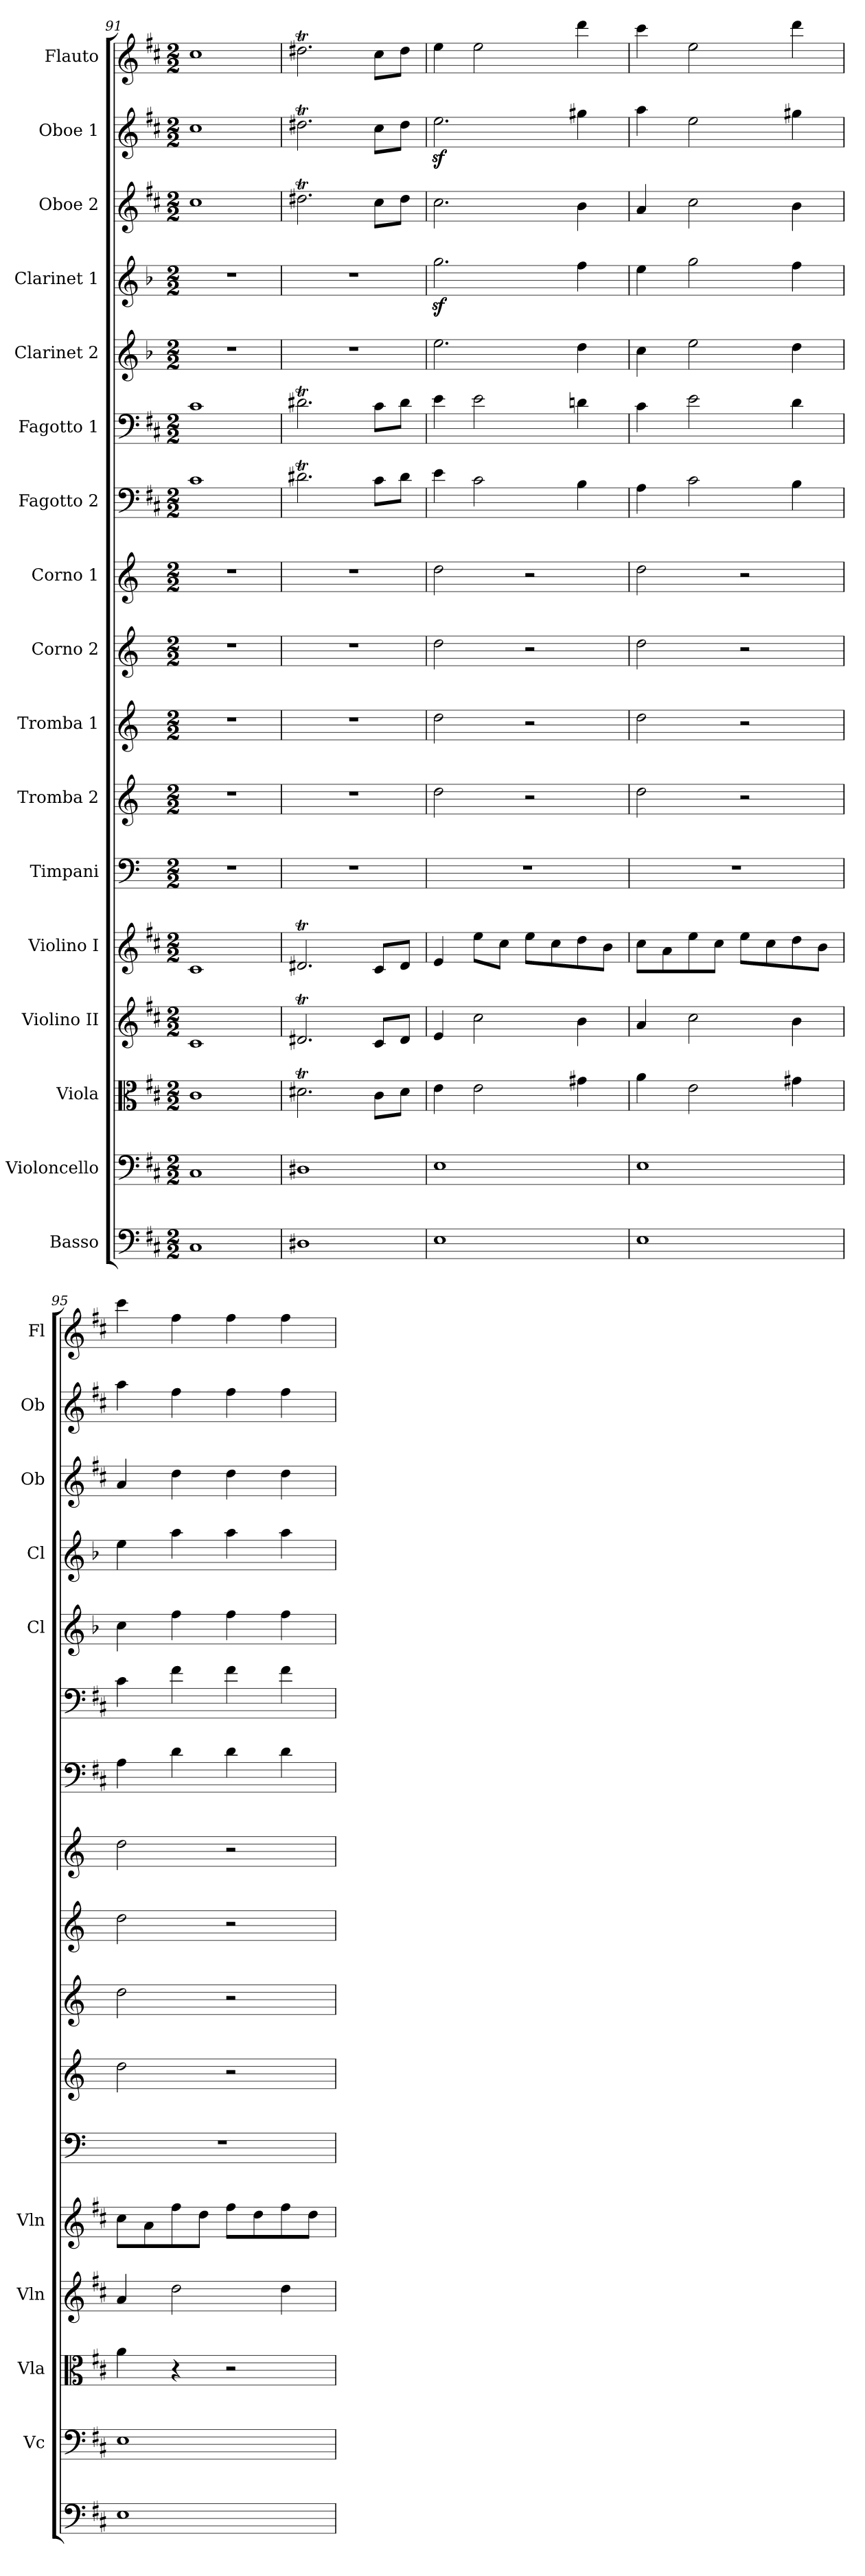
**kern	**kern	**kern	**kern	**kern	**kern	**kern	**kern	**kern	**kern	**kern	**kern	**kern	**kern	**kern	**kern	**kern
*part17	*part16	*part15	*part14	*part13	*part12	*part11	*part10	*part9	*part8	*part7	*part6	*part5	*part4	*part3	*part2	*part1
*staff17	*staff16	*staff15	*staff14	*staff13	*staff12	*staff11	*staff10	*staff9	*staff8	*staff7	*staff6	*staff5	*staff4	*staff3	*staff2	*staff1
*I"Basso	*I"Violoncello	*I"Viola	*I"Violino II	*I"Violino I	*I"Timpani	*I"Tromba 2	*I"Tromba 1	*I"Corno 2	*I"Corno 1	*I"Fagotto 2	*I"Fagotto 1	*I"Clarinet 2	*I"Clarinet 1	*I"Oboe 2	*I"Oboe 1	*I"Flauto
*	*I'Vc	*I'Vla	*I'Vln	*I'Vln	*	*	*	*	*	*	*	*I'Cl	*I'Cl	*I'Ob	*I'Ob	*I'Fl
*clefF4	*clefF4	*clefC3	*clefG2	*clefG2	*clefF4	*clefG2	*clefG2	*clefG2	*clefG2	*clefF4	*clefF4	*clefG2	*clefG2	*clefG2	*clefG2	*clefG2
*ITrd7c12	*	*	*	*	*	*ITrd-1c-2	*ITrd-1c-2	*ITrd6c10	*ITrd6c10	*	*	*ITrd2c3	*ITrd2c3	*	*	*
*k[f#c#]	*k[f#c#]	*k[f#c#]	*k[f#c#]	*k[f#c#]	*	*	*	*	*	*k[f#c#]	*k[f#c#]	*k[f#c#]	*k[f#c#]	*k[f#c#]	*k[f#c#]	*k[f#c#]
*M2/2	*M2/2	*M2/2	*M2/2	*M2/2	*M2/2	*M2/2	*M2/2	*M2/2	*M2/2	*M2/2	*M2/2	*M2/2	*M2/2	*M2/2	*M2/2	*M2/2
=91	=91	=91	=91	=91	=91	=91	=91	=91	=91	=91	=91	=91	=91	=91	=91	=91
1CC#	1C#	1c#	1c#	1c#	1r	1r	1r	1r	1r	1c#	1c#	1r	1r	1cc#	1cc#	1cc#
=92	=92	=92	=92	=92	=92	=92	=92	=92	=92	=92	=92	=92	=92	=92	=92	=92
1DD#X	1D#X	2.d#Xt	2.d#Xt	2.d#Xt	1r	1r	1r	1r	1r	2.d#Xt	2.d#Xt	1r	1r	2.dd#Xt	2.dd#Xt	2.dd#Xt
.	.	8c#\L	8c#/L	8c#/L	.	.	.	.	.	8c#\L	8c#\L	.	.	8cc#\L	8cc#\L	8cc#\L
.	.	8d#\J	8d#/J	8d#/J	.	.	.	.	.	8d#\J	8d#\J	.	.	8dd#\J	8dd#\J	8dd#\J
=93	=93	=93	=93	=93	=93	=93	=93	=93	=93	=93	=93	=93	=93	=93	=93	=93
1EE	1E	4e	4e	4e	1r	2ee	2ee	2e	2e	4e	4e	2.cc#	2.eez	2.cc#	2.eez	4ee
.	.	2e	2cc#	8ee\L	.	.	.	.	.	2c#	2e	.	.	.	.	2ee
.	.	.	.	8cc#\J	.	.	.	.	.	.	.	.	.	.	.	.
.	.	.	.	8ee\L	.	2r	2r	2r	2r	.	.	.	.	.	.	.
.	.	.	.	8cc#\	.	.	.	.	.	.	.	.	.	.	.	.
.	.	4g#X	4b	8dd\	.	.	.	.	.	4B	4dn	4b	4dd	4b	4gg#X	4ddd
.	.	.	.	8b\J	.	.	.	.	.	.	.	.	.	.	.	.
=94	=94	=94	=94	=94	=94	=94	=94	=94	=94	=94	=94	=94	=94	=94	=94	=94
1EE	1E	4a	4a	8cc#\L	1r	2ee	2ee	2e	2e	4A	4c#	4a	4cc#	4a	4aa	4ccc#
.	.	.	.	8a\	.	.	.	.	.	.	.	.	.	.	.	.
.	.	2e	2cc#	8ee\	.	.	.	.	.	2c#	2e	2cc#	2ee	2cc#	2ee	2ee
.	.	.	.	8cc#\J	.	.	.	.	.	.	.	.	.	.	.	.
.	.	.	.	8ee\L	.	2r	2r	2r	2r	.	.	.	.	.	.	.
.	.	.	.	8cc#\	.	.	.	.	.	.	.	.	.	.	.	.
.	.	4g#X	4b	8dd\	.	.	.	.	.	4B	4d	4b	4dd	4b	4gg#X	4ddd
.	.	.	.	8b\J	.	.	.	.	.	.	.	.	.	.	.	.
=95	=95	=95	=95	=95	=95	=95	=95	=95	=95	=95	=95	=95	=95	=95	=95	=95
1EE	1E	4a	4a	8cc#\L	1r	2ee	2ee	2e	2e	4A	4c#	4a	4cc#	4a	4aa	4ccc#
.	.	.	.	8a\	.	.	.	.	.	.	.	.	.	.	.	.
.	.	4r	2dd	8ff#\	.	.	.	.	.	4d	4f#	4dd	4ff#	4dd	4ff#	4ff#
.	.	.	.	8dd\J	.	.	.	.	.	.	.	.	.	.	.	.
.	.	2r	.	8ff#\L	.	2r	2r	2r	2r	4d	4f#	4dd	4ff#	4dd	4ff#	4ff#
.	.	.	.	8dd\	.	.	.	.	.	.	.	.	.	.	.	.
.	.	.	4dd	8ff#\	.	.	.	.	.	4d	4f#	4dd	4ff#	4dd	4ff#	4ff#
.	.	.	.	8dd\J	.	.	.	.	.	.	.	.	.	.	.	.
=	=	=	=	=	=	=	=	=	=	=	=	=	=	=	=	=
*-	*-	*-	*-	*-	*-	*-	*-	*-	*-	*-	*-	*-	*-	*-	*-	*-
